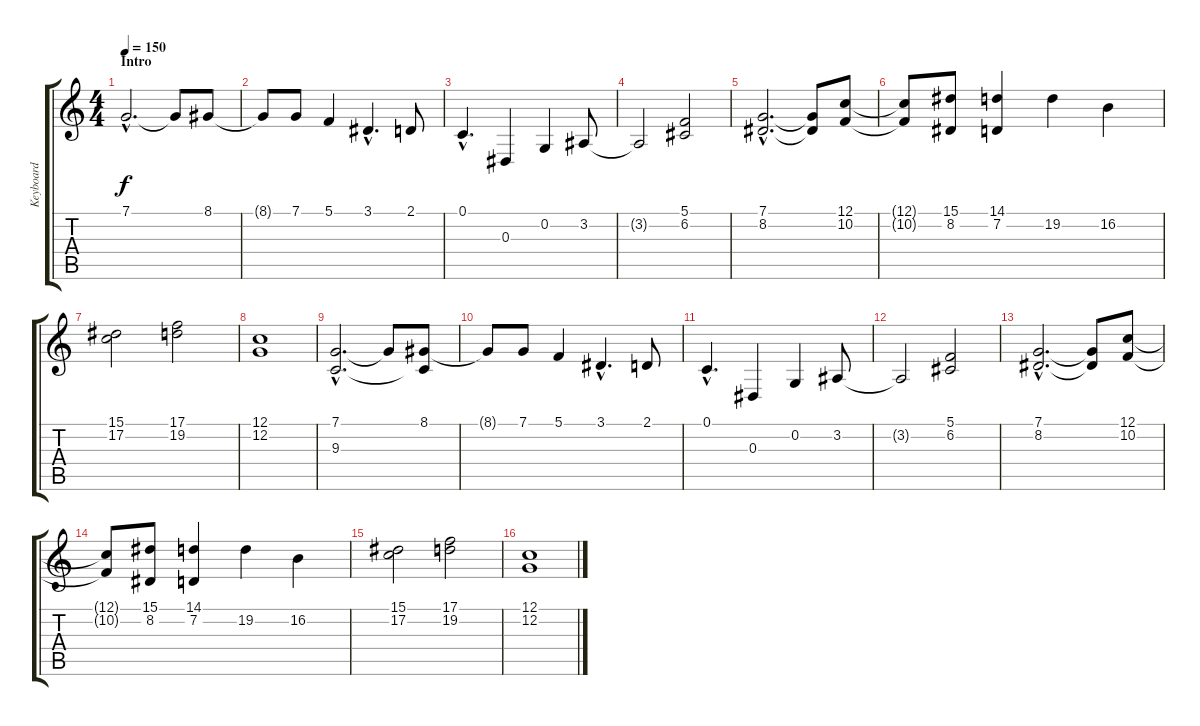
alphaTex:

\track ("Keyboard" "Keyboard") {instrument tremolostrings}
\staff {score tabs}
\tuning (C4 G3 Eb3 Bb2 F2 C2) {hide}
\ts (4 4)
\section ("" "Intro")
\tempo 150
\clef g2
\ks c
7.1{hac}.2{d dy f instrument tremolostrings} 7.1{t}.8 8.1.8 |
8.1{t}.8 7.1.8 5.1.4 3.1{hac}.4{d} 2.1.8 |
0.1{hac}.4{d} 0.3.4 0.2.4 3.2.8 |
3.2{t}.2 (5.1 6.2).2 |
(7.1{hac} 8.2{hac}).2{d} (7.1{t} 8.2{t}).8 (12.1 10.2).8 |
(12.1{t} 10.2{t}).8 (15.1 8.2).8 (14.1 7.2).4 19.2.4 16.2.4 |
(15.1 17.2).2 (17.1 19.2).2 |
(12.1 12.2).1 |
(7.1{hac} 9.3{hac}).2{d volume 12} 7.1{t}.8 (8.1 9.3{t}).8 |
8.1{t}.8 7.1.8 5.1.4 3.1{hac}.4{d} 2.1.8 |
0.1{hac}.4{d} 0.3.4 0.2.4 3.2.8 |
3.2{t}.2 (5.1 6.2).2 |
(7.1{hac} 8.2{hac}).2{d} (7.1{t} 8.2{t}).8 (12.1 10.2).8 |
(12.1{t} 10.2{t}).8 (15.1 8.2).8 (14.1 7.2).4 19.2.4 16.2.4 |
(15.1 17.2).2 (17.1 19.2).2 |
(12.1 12.2).1
